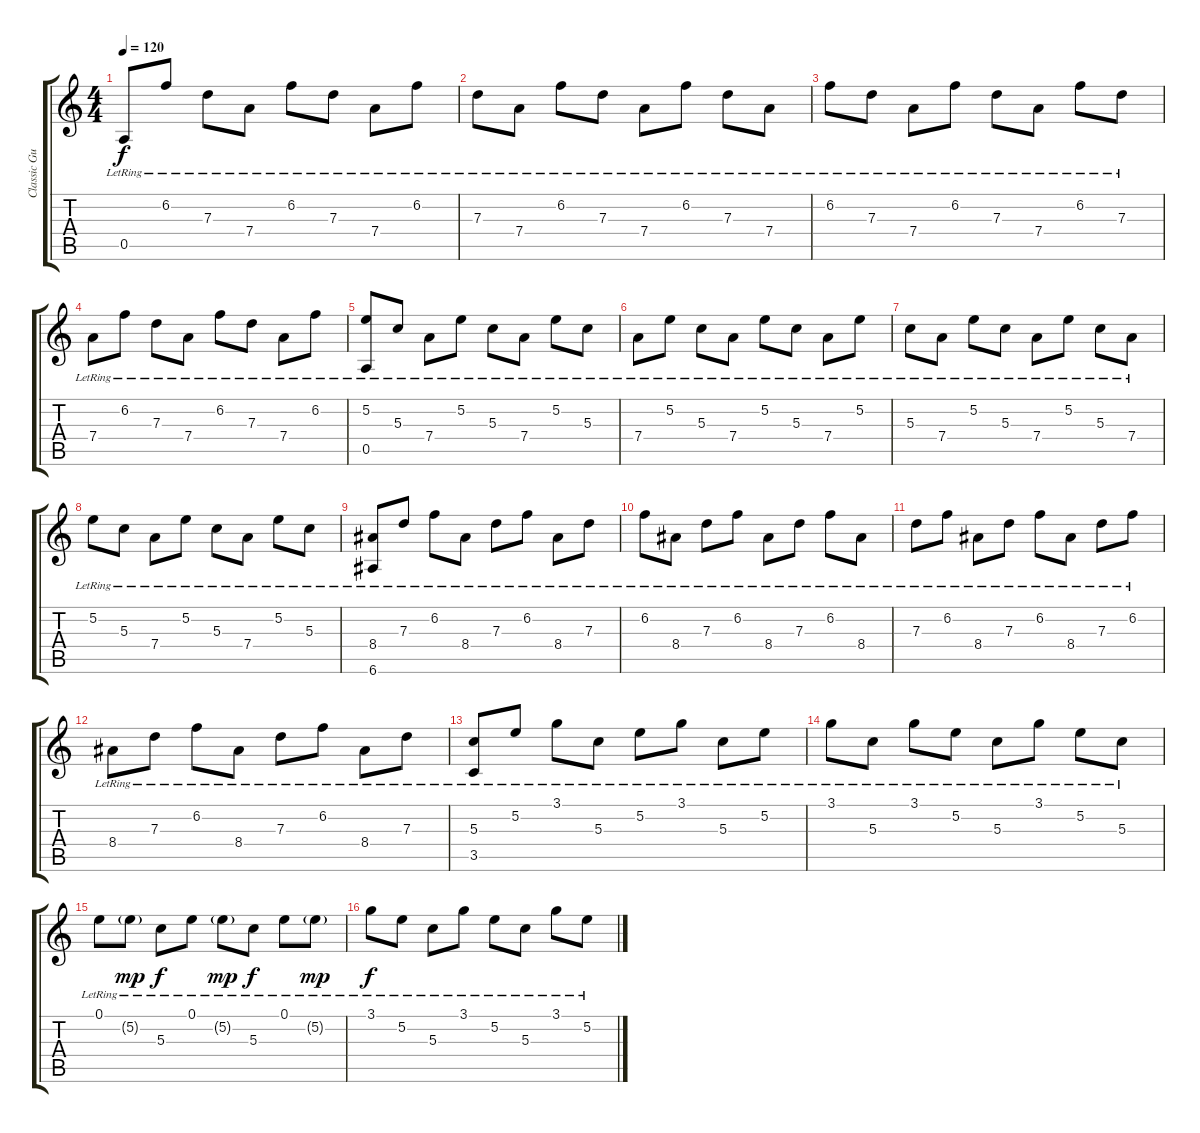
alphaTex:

\track ("Classic Guitar 1" "Classic Gu") {instrument acousticguitarsteel}
\staff {score tabs}
\tuning (E4 B3 G3 D3 A2 E2) {hide}
\ts (4 4)
\tempo 120
\clef g2
\ks c
0.5{lr}.8{dy f} 6.2{lr}.8 7.3{lr}.8 7.4{lr}.8 6.2{lr}.8 7.3{lr}.8 7.4{lr}.8 6.2{lr}.8 |
7.3{lr}.8 7.4{lr}.8 6.2{lr}.8 7.3{lr}.8 7.4{lr}.8 6.2{lr}.8 7.3{lr}.8 7.4{lr}.8 |
6.2{lr}.8 7.3{lr}.8 7.4{lr}.8 6.2{lr}.8 7.3{lr}.8 7.4{lr}.8 6.2{lr}.8 7.3{lr}.8 |
7.4{lr}.8 6.2{lr}.8 7.3{lr}.8 7.4{lr}.8 6.2{lr}.8 7.3{lr}.8 7.4{lr}.8 6.2{lr}.8 |
(5.2{lr} 0.5{lr}).8 5.3{lr}.8 7.4{lr}.8 5.2{lr}.8 5.3{lr}.8 7.4{lr}.8 5.2{lr}.8 5.3{lr}.8 |
7.4{lr}.8 5.2{lr}.8 5.3{lr}.8 7.4{lr}.8 5.2{lr}.8 5.3{lr}.8 7.4{lr}.8 5.2{lr}.8 |
5.3{lr}.8 7.4{lr}.8 5.2{lr}.8 5.3{lr}.8 7.4{lr}.8 5.2{lr}.8 5.3{lr}.8 7.4{lr}.8 |
5.2{lr}.8 5.3{lr}.8 7.4{lr}.8 5.2{lr}.8 5.3{lr}.8 7.4{lr}.8 5.2{lr}.8 5.3{lr}.8 |
(8.4{lr} 6.6{lr}).8 7.3{lr}.8 6.2{lr}.8 8.4{lr}.8 7.3{lr}.8 6.2{lr}.8 8.4{lr}.8 7.3{lr}.8 |
6.2{lr}.8 8.4{lr}.8 7.3{lr}.8 6.2{lr}.8 8.4{lr}.8 7.3{lr}.8 6.2{lr}.8 8.4{lr}.8 |
7.3{lr}.8 6.2{lr}.8 8.4{lr}.8 7.3{lr}.8 6.2{lr}.8 8.4{lr}.8 7.3{lr}.8 6.2{lr}.8 |
8.4{lr}.8 7.3{lr}.8 6.2{lr}.8 8.4{lr}.8 7.3{lr}.8 6.2{lr}.8 8.4{lr}.8 7.3{lr}.8 |
(5.3{lr} 3.5{lr}).8 5.2{lr}.8 3.1{lr}.8 5.3{lr}.8 5.2{lr}.8 3.1{lr}.8 5.3{lr}.8 5.2{lr}.8 |
3.1{lr}.8 5.3{lr}.8 3.1{lr}.8 5.2{lr}.8 5.3{lr}.8 3.1{lr}.8 5.2{lr}.8 5.3{lr}.8 |
0.1{lr}.8 5.2{g lr}.8{dy mp} 5.3{lr}.8{dy f} 0.1{lr}.8 5.2{g lr}.8{dy mp} 5.3{lr}.8{dy f} 0.1{lr}.8 5.2{g lr}.8{dy mp} |
3.1{lr}.8{dy f} 5.2{lr}.8 5.3{lr}.8 3.1{lr}.8 5.2{lr}.8 5.3{lr}.8 3.1{lr}.8 5.2{lr}.8
